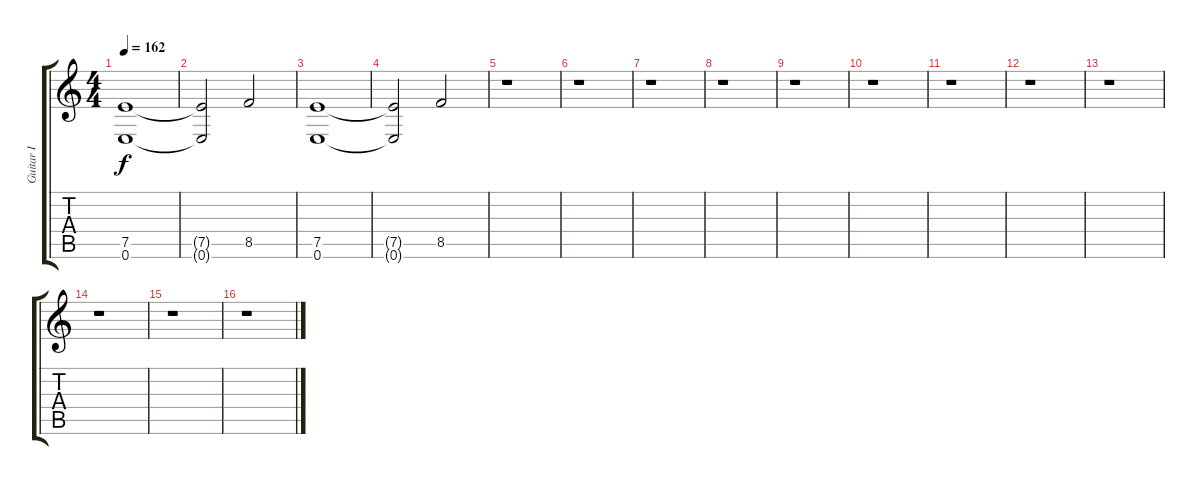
\track ("Guitar I" "Guitar I") {instrument distortionguitar}
\staff {score tabs}
\tuning (E4 B3 G3 D3 A2 E2) {hide}
\ts (4 4)
\tempo 162
\clef g2
\ks c
(7.5 0.6).1{dy f} |
(7.5{t} 0.6{t}).2 8.5.2 |
(7.5 0.6).1 |
(7.5{t} 0.6{t}).2 8.5.2 |
r.1 |
r.1 |
r.1 |
r.1 |
r.1 |
r.1 |
r.1 |
r.1 |
r.1 |
r.1 |
r.1 |
r.1
